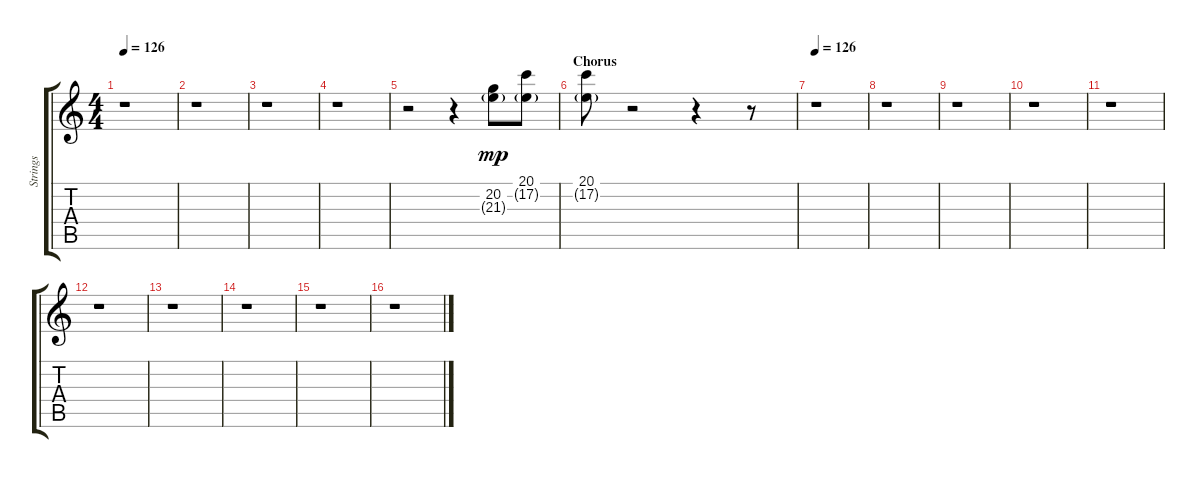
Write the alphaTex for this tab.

\track ("Strings" "Strings") {instrument stringensemble1}
\staff {score tabs}
\tuning (E4 B3 G3 D3 A2 E2) {hide}
\ts (4 4)
\tempo 126
\clef g2
\ks c
r.1{dy f} |
r.1 |
r.1 |
r.1 |
r.2 r.4 (20.2 21.3{g}).8{dy mp} (20.1 17.2{g}).8 |
\section ("" "Chorus")
(20.1 17.2{g}).8 r.2 r.4 r.8 |
\tempo 126
r.1 |
r.1 |
r.1 |
r.1 |
r.1 |
r.1 |
r.1 |
\section ("" "")
r.1 |
r.1 |
r.1
